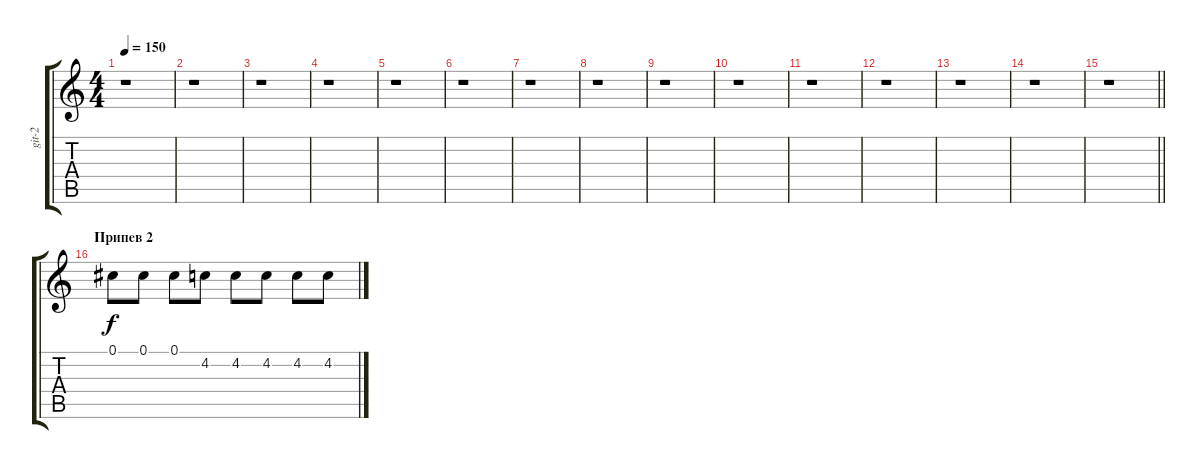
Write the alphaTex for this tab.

\track ("git-2" "git-2") {instrument electricguitarclean}
\staff {score tabs}
\tuning (Db4 Ab3 E3 B2 Gb2 Db2) {hide}
\ts (4 4)
\tempo 150
\clef g2
\ks c
r.1{dy f} |
r.1 |
r.1 |
r.1 |
r.1 |
r.1 |
r.1 |
r.1 |
r.1 |
r.1 |
r.1 |
r.1 |
r.1 |
r.1 |
\barLineRight lightlight
r.1 |
\section ("" "Припев 2")
0.1.8 0.1.8 0.1.8 4.2.8 4.2.8 4.2.8 4.2.8 4.2.8
